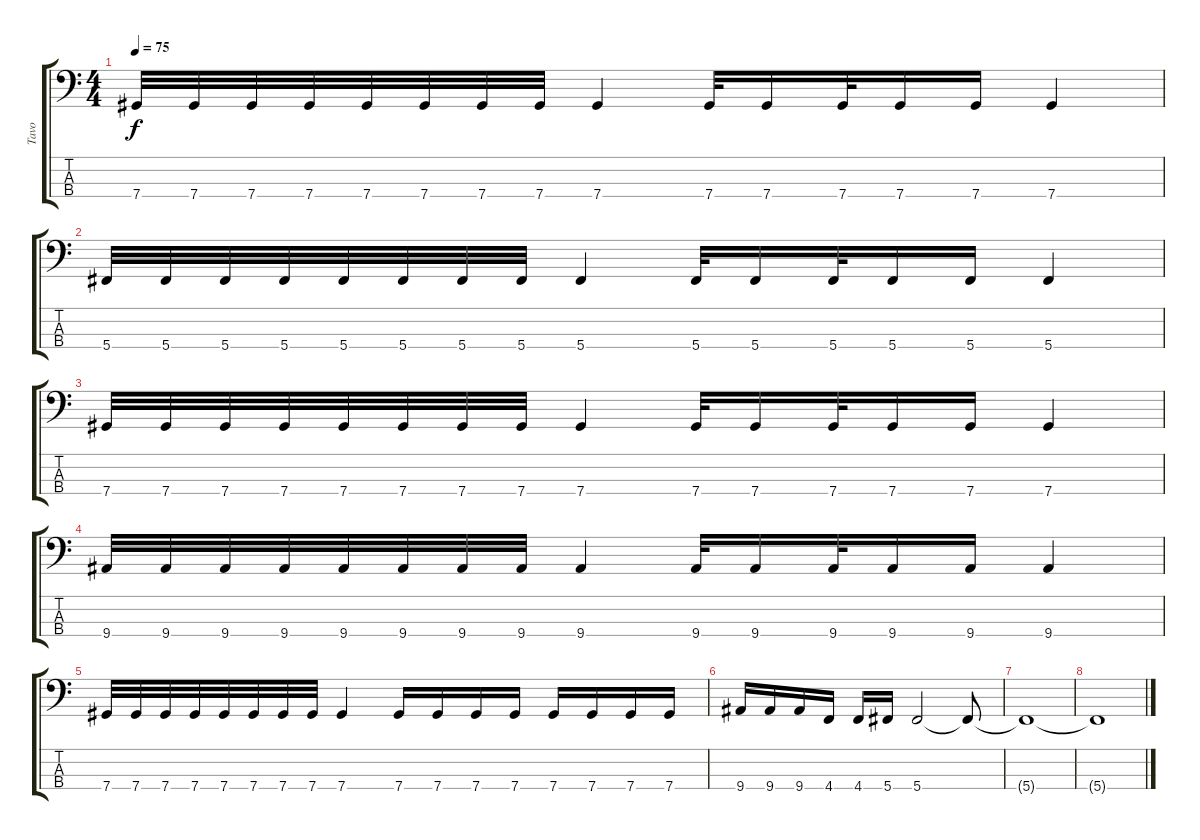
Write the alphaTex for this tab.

\track ("Tavo" "Tavo") {instrument electricbasspick}
\staff {score tabs}
\tuning (Gb2 Db2 Ab1 Db1) {hide}
\ts (4 4)
\tempo 75
\clef f4
\ks c
7.4.32{dy f} 7.4.32 7.4.32 7.4.32 7.4.32 7.4.32 7.4.32 7.4.32 7.4.4 7.4.32 7.4.16 7.4.32 7.4.16 7.4.16 7.4.4 |
5.4.32 5.4.32 5.4.32 5.4.32 5.4.32 5.4.32 5.4.32 5.4.32 5.4.4 5.4.32 5.4.16 5.4.32 5.4.16 5.4.16 5.4.4 |
7.4.32 7.4.32 7.4.32 7.4.32 7.4.32 7.4.32 7.4.32 7.4.32 7.4.4 7.4.32 7.4.16 7.4.32 7.4.16 7.4.16 7.4.4 |
9.4.32 9.4.32 9.4.32 9.4.32 9.4.32 9.4.32 9.4.32 9.4.32 9.4.4 9.4.32 9.4.16 9.4.32 9.4.16 9.4.16 9.4.4 |
7.4.32 7.4.32 7.4.32 7.4.32 7.4.32 7.4.32 7.4.32 7.4.32 7.4.4 7.4.16 7.4.16 7.4.16 7.4.16 7.4.16 7.4.16 7.4.16 7.4.16 |
9.4.16 9.4.16 9.4.16 4.4.16 4.4.16 5.4.16 5.4.2{volume 0} 5.4{t}.8 |
5.4{t}.1 |
5.4{t}.1
